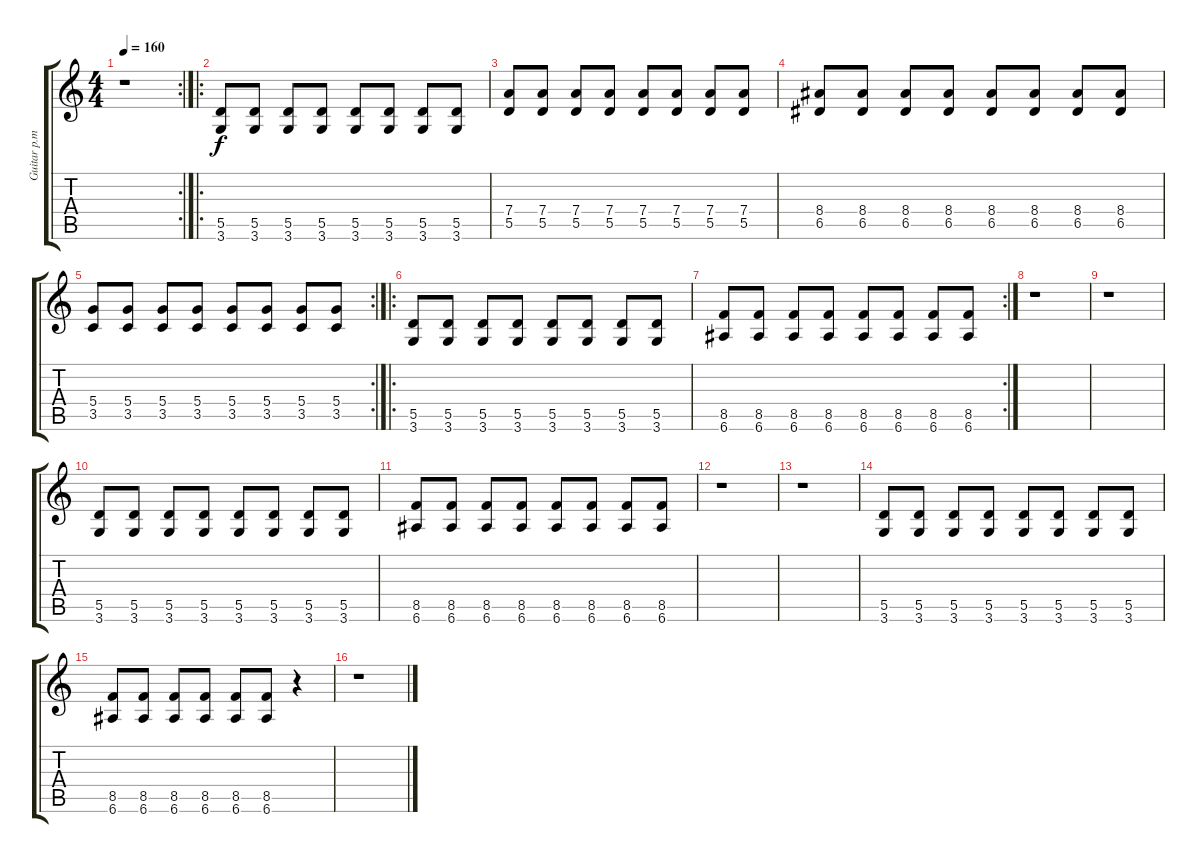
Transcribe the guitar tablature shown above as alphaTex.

\track ("Guitar p.m." "Guitar p.m") {instrument electricguitarmuted}
\staff {score tabs}
\tuning (E4 B3 G3 D3 A2 E2) {hide}
\rc 2
\ts (4 4)
\tempo 160
\clef g2
\ks c
r.1{dy f} |
\ro
(5.5 3.6).8 (5.5 3.6).8 (5.5 3.6).8 (5.5 3.6).8 (5.5 3.6).8 (5.5 3.6).8 (5.5 3.6).8 (5.5 3.6).8 |
(7.4 5.5).8 (7.4 5.5).8 (7.4 5.5).8 (7.4 5.5).8 (7.4 5.5).8 (7.4 5.5).8 (7.4 5.5).8 (7.4 5.5).8 |
(8.4 6.5).8 (8.4 6.5).8 (8.4 6.5).8 (8.4 6.5).8 (8.4 6.5).8 (8.4 6.5).8 (8.4 6.5).8 (8.4 6.5).8 |
\rc 2
(5.4 3.5).8 (5.4 3.5).8 (5.4 3.5).8 (5.4 3.5).8 (5.4 3.5).8 (5.4 3.5).8 (5.4 3.5).8 (5.4 3.5).8 |
\ro
(5.5 3.6).8 (5.5 3.6).8 (5.5 3.6).8 (5.5 3.6).8 (5.5 3.6).8 (5.5 3.6).8 (5.5 3.6).8 (5.5 3.6).8 |
\rc 2
(8.5 6.6).8 (8.5 6.6).8 (8.5 6.6).8 (8.5 6.6).8 (8.5 6.6).8 (8.5 6.6).8 (8.5 6.6).8 (8.5 6.6).8 |
r.1 |
r.1 |
(5.5 3.6).8 (5.5 3.6).8 (5.5 3.6).8 (5.5 3.6).8 (5.5 3.6).8 (5.5 3.6).8 (5.5 3.6).8 (5.5 3.6).8 |
(8.5 6.6).8 (8.5 6.6).8 (8.5 6.6).8 (8.5 6.6).8 (8.5 6.6).8 (8.5 6.6).8 (8.5 6.6).8 (8.5 6.6).8 |
r.1 |
r.1 |
(5.5 3.6).8 (5.5 3.6).8 (5.5 3.6).8 (5.5 3.6).8 (5.5 3.6).8 (5.5 3.6).8 (5.5 3.6).8 (5.5 3.6).8 |
(8.5 6.6).8 (8.5 6.6).8 (8.5 6.6).8 (8.5 6.6).8 (8.5 6.6).8 (8.5 6.6).8 r.4 |
r.1
